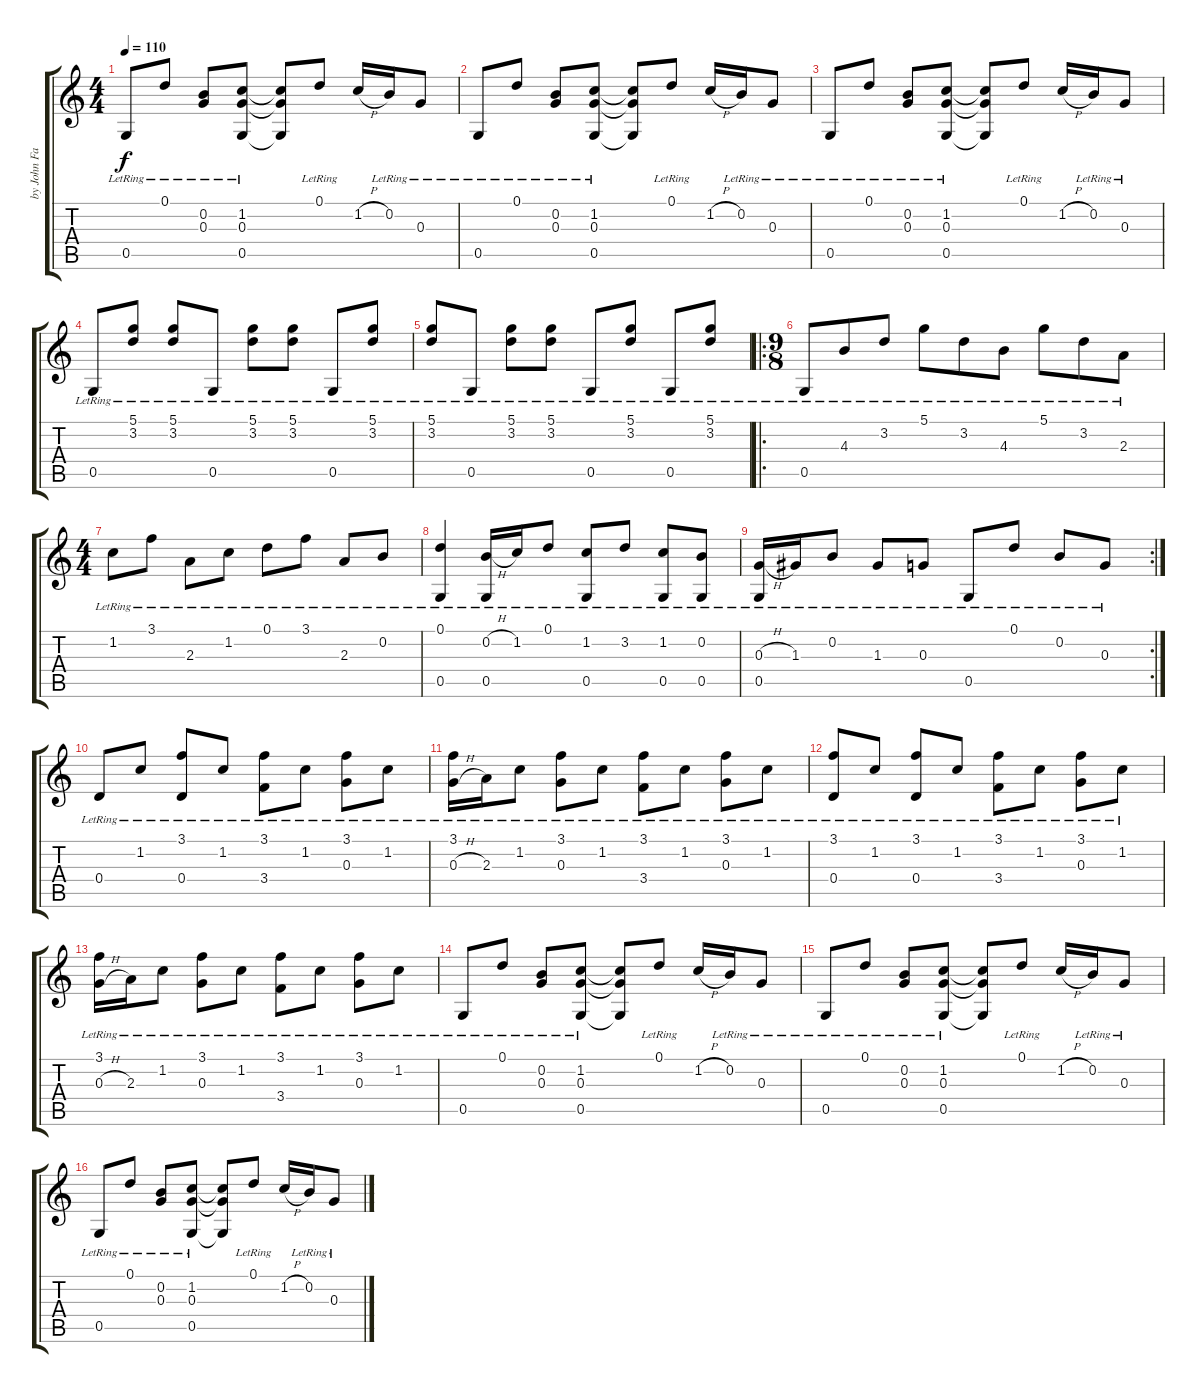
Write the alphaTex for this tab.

\track ("by John Fahey" "by John Fa") {instrument acousticguitarsteel}
\staff {score tabs}
\tuning (D4 B3 G3 D3 G2 D2) {hide}
\ts (4 4)
\tempo 110
\clef g2
\ks c
0.5{lr}.8{dy f} 0.1{lr}.8 (0.2{lr} 0.3{lr}).8 (1.2{lr} 0.3{lr} 0.5{lr}).8 (1.2{t} 0.3{t} 0.5{t}).8 0.1{lr}.8 1.2{h}.16 0.2{lr}.16 0.3{lr}.8 |
0.5{lr}.8 0.1{lr}.8 (0.2{lr} 0.3{lr}).8 (1.2{lr} 0.3{lr} 0.5{lr}).8 (1.2{t} 0.3{t} 0.5{t}).8 0.1{lr}.8 1.2{h}.16 0.2{lr}.16 0.3{lr}.8 |
0.5{lr}.8 0.1{lr}.8 (0.2{lr} 0.3{lr}).8 (1.2{lr} 0.3{lr} 0.5{lr}).8 (1.2{t} 0.3{t} 0.5{t}).8 0.1{lr}.8 1.2{h}.16 0.2{lr}.16 0.3{lr}.8 |
0.5{lr}.8 (5.1{lr} 3.2{lr}).8 (5.1{lr} 3.2{lr}).8 0.5{lr}.8 (5.1{lr} 3.2{lr}).8 (5.1{lr} 3.2{lr}).8 0.5{lr}.8 (5.1{lr} 3.2{lr}).8 |
(5.1{lr} 3.2{lr}).8 0.5{lr}.8 (5.1{lr} 3.2{lr}).8 (5.1{lr} 3.2{lr}).8 0.5{lr}.8 (5.1{lr} 3.2{lr}).8 0.5{lr}.8 (5.1{lr} 3.2{lr}).8 |
\ro
\ts (9 8)
0.5{lr}.8 4.3{lr}.8 3.2{lr}.8 5.1{lr}.8 3.2{lr}.8 4.3{lr}.8 5.1{lr}.8 3.2{lr}.8 2.3{lr}.8 |
\ts (4 4)
1.2{lr}.8 3.1{lr}.8 2.3{lr}.8 1.2{lr}.8 0.1{lr}.8 3.1{lr}.8 2.3{lr}.8 0.2{lr}.8 |
(0.1{lr} 0.5{lr}).4 (0.2{h} 0.5{lr}).16 1.2{lr}.16 0.1{lr}.8 (1.2{lr} 0.5{lr}).8 3.2{lr}.8 (1.2{lr} 0.5{lr}).8 (0.2{lr} 0.5{lr}).8 |
\rc 2
(0.3{h} 0.5{lr}).16 1.3{lr}.16 0.2{lr}.8 1.3{lr}.8 0.3{lr}.8 0.5{lr}.8 0.1{lr}.8 0.2{lr}.8 0.3{lr}.8 |
0.4{lr}.8 1.2{lr}.8 (3.1{lr} 0.4{lr}).8 1.2{lr}.8 (3.1{lr} 3.4{lr}).8 1.2{lr}.8 (3.1{lr} 0.3{lr}).8 1.2{lr}.8 |
(3.1{lr} 0.3{h}).16 2.3{lr}.16 1.2{lr}.8 (3.1{lr} 0.3{lr}).8 1.2{lr}.8 (3.1{lr} 3.4{lr}).8 1.2{lr}.8 (3.1{lr} 0.3{lr}).8 1.2{lr}.8 |
(3.1{lr} 0.4{lr}).8 1.2{lr}.8 (3.1{lr} 0.4{lr}).8 1.2{lr}.8 (3.1{lr} 3.4{lr}).8 1.2{lr}.8 (3.1{lr} 0.3{lr}).8 1.2{lr}.8 |
(3.1{lr} 0.3{h}).16 2.3{lr}.16 1.2{lr}.8 (3.1{lr} 0.3{lr}).8 1.2{lr}.8 (3.1{lr} 3.4{lr}).8 1.2{lr}.8 (3.1{lr} 0.3{lr}).8 1.2{lr}.8 |
0.5{lr}.8 0.1{lr}.8 (0.2{lr} 0.3{lr}).8 (1.2{lr} 0.3{lr} 0.5{lr}).8 (1.2{t} 0.3{t} 0.5{t}).8 0.1{lr}.8 1.2{h}.16 0.2{lr}.16 0.3{lr}.8 |
0.5{lr}.8 0.1{lr}.8 (0.2{lr} 0.3{lr}).8 (1.2{lr} 0.3{lr} 0.5{lr}).8 (1.2{t} 0.3{t} 0.5{t}).8 0.1{lr}.8 1.2{h}.16 0.2{lr}.16 0.3{lr}.8 |
0.5{lr}.8 0.1{lr}.8 (0.2{lr} 0.3{lr}).8 (1.2{lr} 0.3{lr} 0.5{lr}).8 (1.2{t} 0.3{t} 0.5{t}).8 0.1{lr}.8 1.2{h}.16 0.2{lr}.16 0.3{lr}.8
